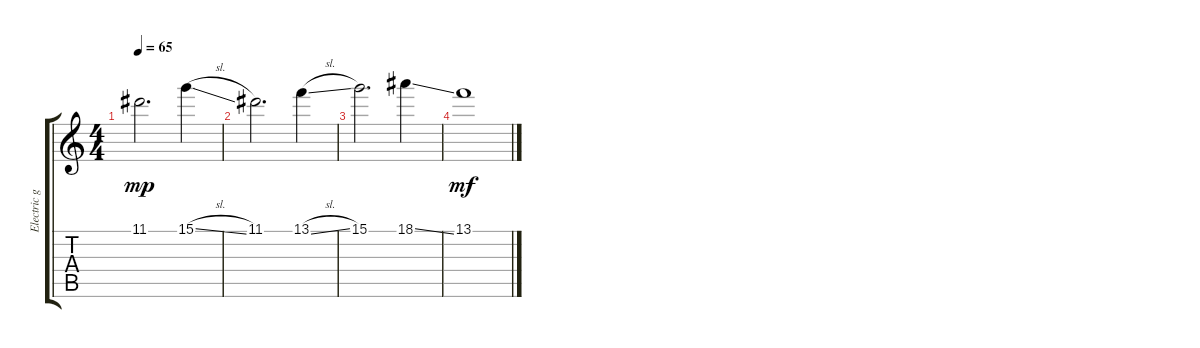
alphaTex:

\track ("Electric guitar" "Electric g") {instrument overdrivenguitar}
\staff {score tabs}
\tuning (E4 B3 G3 D3 A2 E2) {hide}
\ts (4 4)
\tempo 65
\clef g2
\ks c
11.1.2{d dy mp} 15.1{sl}.4 |
11.1.2{d} 13.1{sl}.4 |
15.1.2{d} 18.1{ss}.4 |
13.1.1{dy mf volume 0}
